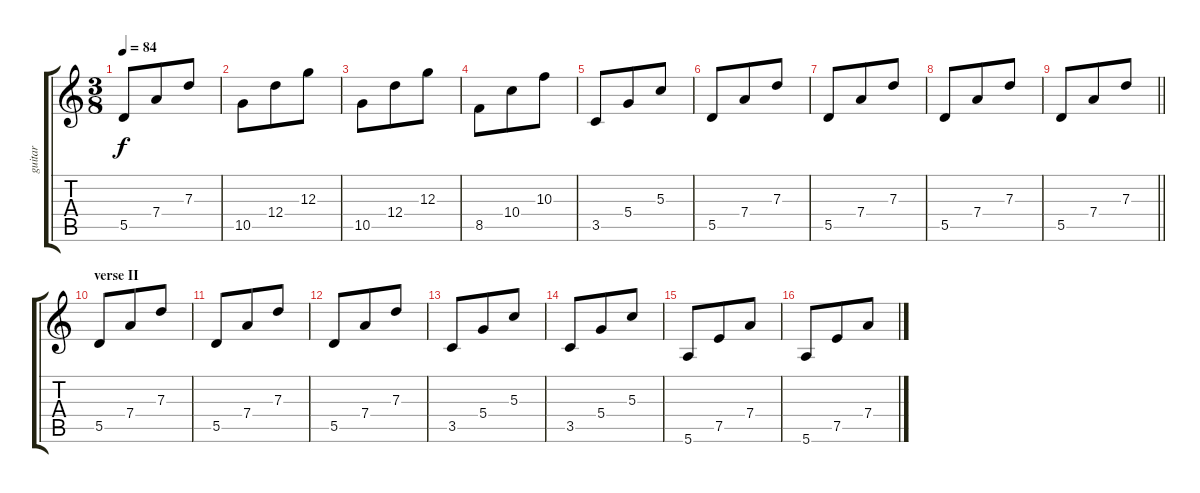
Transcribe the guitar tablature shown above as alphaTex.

\track ("guitar" "guitar") {instrument electricguitarjazz}
\staff {score tabs}
\tuning (E4 B3 G3 D3 A2 E2) {hide}
\ts (3 8)
\tempo 84
\clef g2
\ks c
5.5.8{dy f} 7.4.8 7.3.8 |
10.5.8 12.4.8 12.3.8 |
10.5.8 12.4.8 12.3.8 |
8.5.8 10.4.8 10.3.8 |
3.5.8 5.4.8 5.3.8 |
5.5.8 7.4.8 7.3.8 |
5.5.8 7.4.8 7.3.8 |
5.5.8 7.4.8 7.3.8 |
\barLineRight lightlight
5.5.8 7.4.8 7.3.8 |
\section ("" "verse II")
5.5.8 7.4.8 7.3.8 |
5.5.8 7.4.8 7.3.8 |
5.5.8 7.4.8 7.3.8 |
3.5.8 5.4.8 5.3.8 |
3.5.8 5.4.8 5.3.8 |
5.6.8 7.5.8 7.4.8 |
5.6.8 7.5.8 7.4.8
